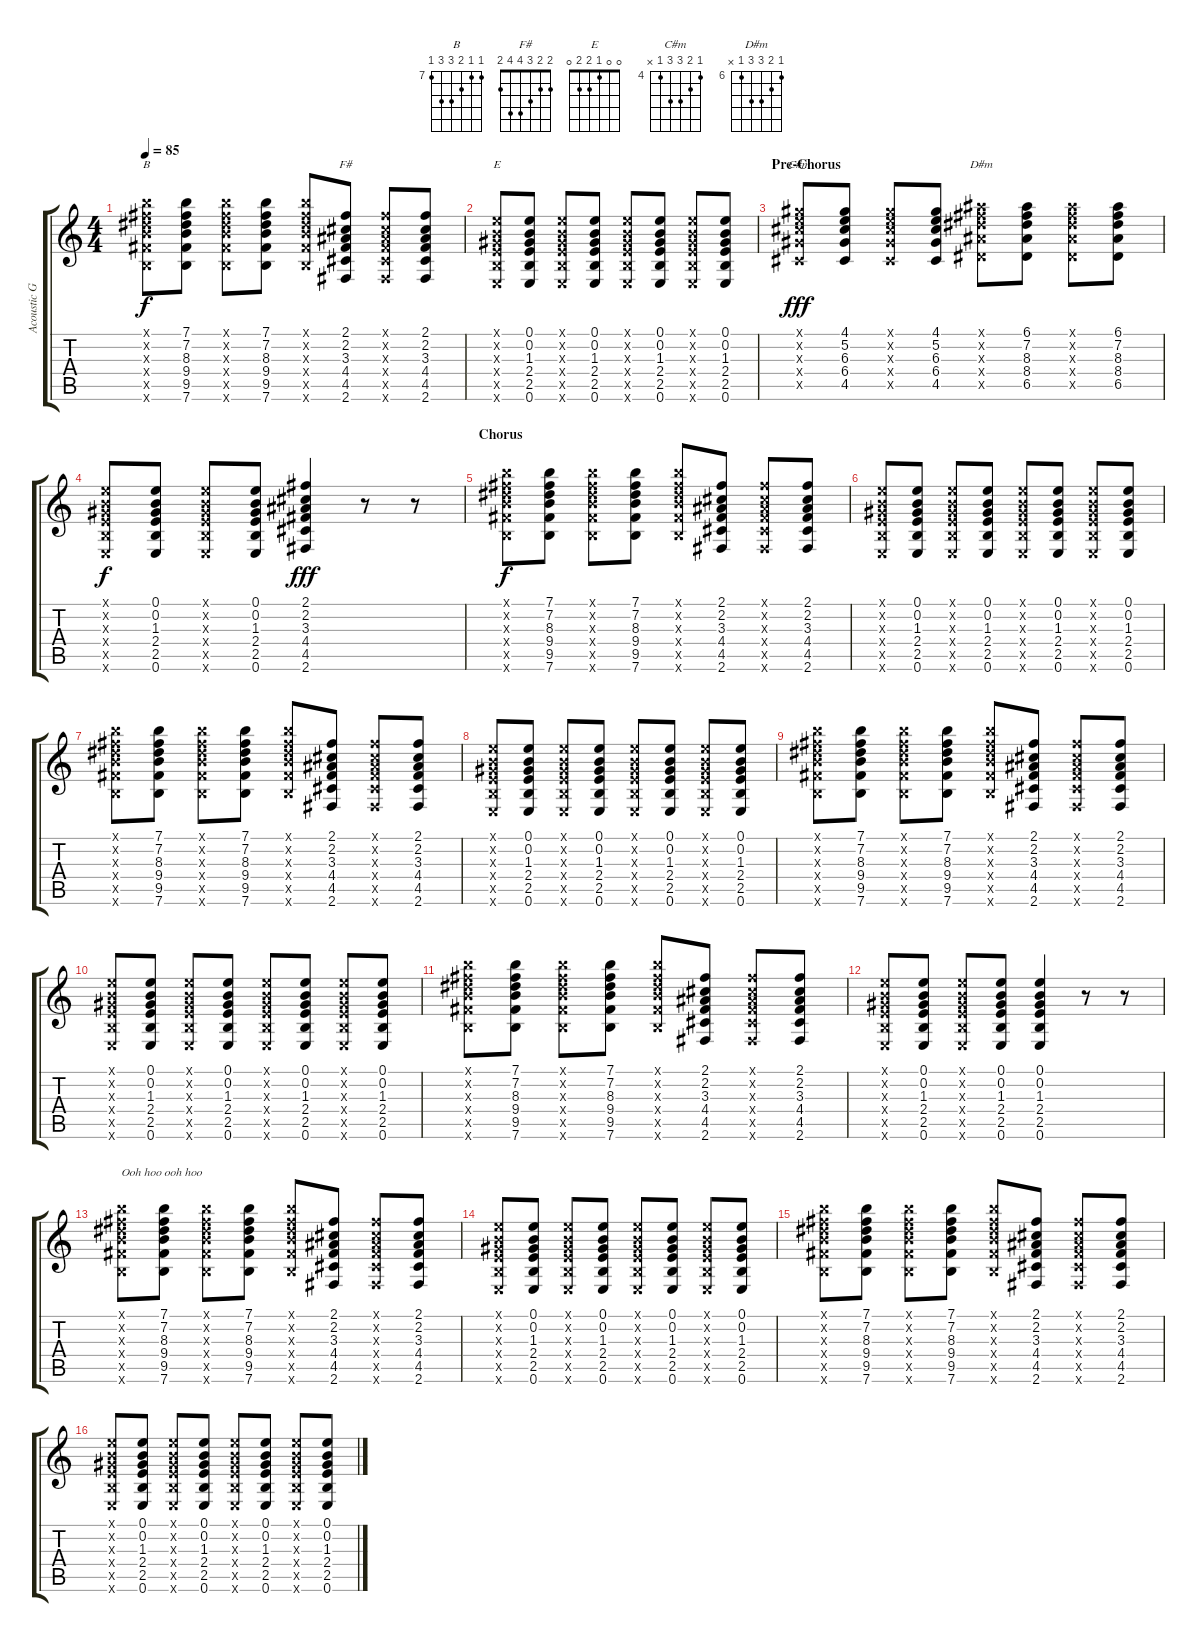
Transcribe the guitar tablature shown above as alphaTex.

\track ("Acoustic Guitar" "Acoustic G") {instrument acousticguitarsteel}
\staff {score tabs}
\tuning (E4 B3 G3 D3 A2 E2) {hide}
\chord ("B" 7 7 8 9 9 7) {firstfret 7}
\chord ("F#" 2 2 3 4 4 2)
\chord ("E" 0 0 1 2 2 0)
\chord ("C#m" 4 5 6 6 4 x) {firstfret 4}
\chord ("D#m" 6 7 8 8 6 x) {firstfret 6}
\ts (4 4)
\tempo 85
\clef g2
\ks c
(7.1{x} 7.2{x} 8.3{x} 9.4{x} 9.5{x} 7.6{x}).8{ch "B" dy f} (7.1 7.2 8.3 9.4 9.5 7.6).8 (7.1{x} 7.2{x} 8.3{x} 9.4{x} 9.5{x} 7.6{x}).8 (7.1 7.2 8.3 9.4 9.5 7.6).8 (7.1{x} 7.2{x} 8.3{x} 9.4{x} 9.5{x} 7.6{x}).8 (2.1 2.2 3.3 4.4 4.5 2.6).8{ch "F#"} (2.1{x} 2.2{x} 3.3{x} 4.4{x} 4.5{x} 2.6{x}).8 (2.1 2.2 3.3 4.4 4.5 2.6).8 |
(0.1{x} 0.2{x} 1.3{x} 2.4{x} 2.5{x} 0.6{x}).8{ch "E"} (0.1 0.2 1.3 2.4 2.5 0.6).8 (0.1{x} 0.2{x} 1.3{x} 2.4{x} 2.5{x} 0.6{x}).8 (0.1 0.2 1.3 2.4 2.5 0.6).8 (0.1{x} 0.2{x} 1.3{x} 2.4{x} 2.5{x} 0.6{x}).8 (0.1 0.2 1.3 2.4 2.5 0.6).8 (0.1{x} 0.2{x} 1.3{x} 2.4{x} 2.5{x} 0.6{x}).8 (0.1 0.2 1.3 2.4 2.5 0.6).8 |
\section ("" "Pre-Chorus")
(4.1{x} 5.2{x} 6.3{x} 6.4{x} 4.5{x}).8{ch "C#m" dy fff} (4.1 5.2 6.3 6.4 4.5).8 (4.1{x} 5.2{x} 6.3{x} 6.4{x} 4.5{x}).8 (4.1 5.2 6.3 6.4 4.5).8 (6.1{x} 7.2{x} 8.3{x} 8.4{x} 6.5{x}).8{ch "D#m"} (6.1 7.2 8.3 8.4 6.5).8 (6.1{x} 7.2{x} 8.3{x} 8.4{x} 6.5{x}).8 (6.1 7.2 8.3 8.4 6.5).8 |
(0.1{x} 0.2{x} 1.3{x} 2.4{x} 2.5{x} 0.6{x}).8{dy f} (0.1 0.2 1.3 2.4 2.5 0.6).8 (0.1{x} 0.2{x} 1.3{x} 2.4{x} 2.5{x} 0.6{x}).8 (0.1 0.2 1.3 2.4 2.5 0.6).8 (2.1 2.2 3.3 4.4 4.5 2.6).4{dy fff} r.8 r.8 |
\section ("" "Chorus")
(7.1{x} 7.2{x} 8.3{x} 9.4{x} 9.5{x} 7.6{x}).8{dy f} (7.1 7.2 8.3 9.4 9.5 7.6).8 (7.1{x} 7.2{x} 8.3{x} 9.4{x} 9.5{x} 7.6{x}).8 (7.1 7.2 8.3 9.4 9.5 7.6).8 (7.1{x} 7.2{x} 8.3{x} 9.4{x} 9.5{x} 7.6{x}).8 (2.1 2.2 3.3 4.4 4.5 2.6).8 (2.1{x} 2.2{x} 3.3{x} 4.4{x} 4.5{x} 2.6{x}).8 (2.1 2.2 3.3 4.4 4.5 2.6).8 |
(0.1{x} 0.2{x} 1.3{x} 2.4{x} 2.5{x} 0.6{x}).8 (0.1 0.2 1.3 2.4 2.5 0.6).8 (0.1{x} 0.2{x} 1.3{x} 2.4{x} 2.5{x} 0.6{x}).8 (0.1 0.2 1.3 2.4 2.5 0.6).8 (0.1{x} 0.2{x} 1.3{x} 2.4{x} 2.5{x} 0.6{x}).8 (0.1 0.2 1.3 2.4 2.5 0.6).8 (0.1{x} 0.2{x} 1.3{x} 2.4{x} 2.5{x} 0.6{x}).8 (0.1 0.2 1.3 2.4 2.5 0.6).8 |
(7.1{x} 7.2{x} 8.3{x} 9.4{x} 9.5{x} 7.6{x}).8 (7.1 7.2 8.3 9.4 9.5 7.6).8 (7.1{x} 7.2{x} 8.3{x} 9.4{x} 9.5{x} 7.6{x}).8 (7.1 7.2 8.3 9.4 9.5 7.6).8 (7.1{x} 7.2{x} 8.3{x} 9.4{x} 9.5{x} 7.6{x}).8 (2.1 2.2 3.3 4.4 4.5 2.6).8 (2.1{x} 2.2{x} 3.3{x} 4.4{x} 4.5{x} 2.6{x}).8 (2.1 2.2 3.3 4.4 4.5 2.6).8 |
(0.1{x} 0.2{x} 1.3{x} 2.4{x} 2.5{x} 0.6{x}).8 (0.1 0.2 1.3 2.4 2.5 0.6).8 (0.1{x} 0.2{x} 1.3{x} 2.4{x} 2.5{x} 0.6{x}).8 (0.1 0.2 1.3 2.4 2.5 0.6).8 (0.1{x} 0.2{x} 1.3{x} 2.4{x} 2.5{x} 0.6{x}).8 (0.1 0.2 1.3 2.4 2.5 0.6).8 (0.1{x} 0.2{x} 1.3{x} 2.4{x} 2.5{x} 0.6{x}).8 (0.1 0.2 1.3 2.4 2.5 0.6).8 |
(7.1{x} 7.2{x} 8.3{x} 9.4{x} 9.5{x} 7.6{x}).8 (7.1 7.2 8.3 9.4 9.5 7.6).8 (7.1{x} 7.2{x} 8.3{x} 9.4{x} 9.5{x} 7.6{x}).8 (7.1 7.2 8.3 9.4 9.5 7.6).8 (7.1{x} 7.2{x} 8.3{x} 9.4{x} 9.5{x} 7.6{x}).8 (2.1 2.2 3.3 4.4 4.5 2.6).8 (2.1{x} 2.2{x} 3.3{x} 4.4{x} 4.5{x} 2.6{x}).8 (2.1 2.2 3.3 4.4 4.5 2.6).8 |
(0.1{x} 0.2{x} 1.3{x} 2.4{x} 2.5{x} 0.6{x}).8 (0.1 0.2 1.3 2.4 2.5 0.6).8 (0.1{x} 0.2{x} 1.3{x} 2.4{x} 2.5{x} 0.6{x}).8 (0.1 0.2 1.3 2.4 2.5 0.6).8 (0.1{x} 0.2{x} 1.3{x} 2.4{x} 2.5{x} 0.6{x}).8 (0.1 0.2 1.3 2.4 2.5 0.6).8 (0.1{x} 0.2{x} 1.3{x} 2.4{x} 2.5{x} 0.6{x}).8 (0.1 0.2 1.3 2.4 2.5 0.6).8 |
(7.1{x} 7.2{x} 8.3{x} 9.4{x} 9.5{x} 7.6{x}).8 (7.1 7.2 8.3 9.4 9.5 7.6).8 (7.1{x} 7.2{x} 8.3{x} 9.4{x} 9.5{x} 7.6{x}).8 (7.1 7.2 8.3 9.4 9.5 7.6).8 (7.1{x} 7.2{x} 8.3{x} 9.4{x} 9.5{x} 7.6{x}).8 (2.1 2.2 3.3 4.4 4.5 2.6).8 (2.1{x} 2.2{x} 3.3{x} 4.4{x} 4.5{x} 2.6{x}).8 (2.1 2.2 3.3 4.4 4.5 2.6).8 |
(0.1{x} 0.2{x} 1.3{x} 2.4{x} 2.5{x} 0.6{x}).8 (0.1 0.2 1.3 2.4 2.5 0.6).8 (0.1{x} 0.2{x} 1.3{x} 2.4{x} 2.5{x} 0.6{x}).8 (0.1 0.2 1.3 2.4 2.5 0.6).8 (0.1 0.2 1.3 2.4 2.5 0.6).4 r.8 r.8 |
(7.1{x} 7.2{x} 8.3{x} 9.4{x} 9.5{x} 7.6{x}).8{txt "Ooh hoo ooh hoo"} (7.1 7.2 8.3 9.4 9.5 7.6).8 (7.1{x} 7.2{x} 8.3{x} 9.4{x} 9.5{x} 7.6{x}).8 (7.1 7.2 8.3 9.4 9.5 7.6).8 (7.1{x} 7.2{x} 8.3{x} 9.4{x} 9.5{x} 7.6{x}).8 (2.1 2.2 3.3 4.4 4.5 2.6).8 (2.1{x} 2.2{x} 3.3{x} 4.4{x} 4.5{x} 2.6{x}).8 (2.1 2.2 3.3 4.4 4.5 2.6).8 |
(0.1{x} 0.2{x} 1.3{x} 2.4{x} 2.5{x} 0.6{x}).8 (0.1 0.2 1.3 2.4 2.5 0.6).8 (0.1{x} 0.2{x} 1.3{x} 2.4{x} 2.5{x} 0.6{x}).8 (0.1 0.2 1.3 2.4 2.5 0.6).8 (0.1{x} 0.2{x} 1.3{x} 2.4{x} 2.5{x} 0.6{x}).8 (0.1 0.2 1.3 2.4 2.5 0.6).8 (0.1{x} 0.2{x} 1.3{x} 2.4{x} 2.5{x} 0.6{x}).8 (0.1 0.2 1.3 2.4 2.5 0.6).8 |
(7.1{x} 7.2{x} 8.3{x} 9.4{x} 9.5{x} 7.6{x}).8 (7.1 7.2 8.3 9.4 9.5 7.6).8 (7.1{x} 7.2{x} 8.3{x} 9.4{x} 9.5{x} 7.6{x}).8 (7.1 7.2 8.3 9.4 9.5 7.6).8 (7.1{x} 7.2{x} 8.3{x} 9.4{x} 9.5{x} 7.6{x}).8 (2.1 2.2 3.3 4.4 4.5 2.6).8 (2.1{x} 2.2{x} 3.3{x} 4.4{x} 4.5{x} 2.6{x}).8 (2.1 2.2 3.3 4.4 4.5 2.6).8 |
(0.1{x} 0.2{x} 1.3{x} 2.4{x} 2.5{x} 0.6{x}).8 (0.1 0.2 1.3 2.4 2.5 0.6).8 (0.1{x} 0.2{x} 1.3{x} 2.4{x} 2.5{x} 0.6{x}).8 (0.1 0.2 1.3 2.4 2.5 0.6).8 (0.1{x} 0.2{x} 1.3{x} 2.4{x} 2.5{x} 0.6{x}).8 (0.1 0.2 1.3 2.4 2.5 0.6).8 (0.1{x} 0.2{x} 1.3{x} 2.4{x} 2.5{x} 0.6{x}).8 (0.1 0.2 1.3 2.4 2.5 0.6).8
